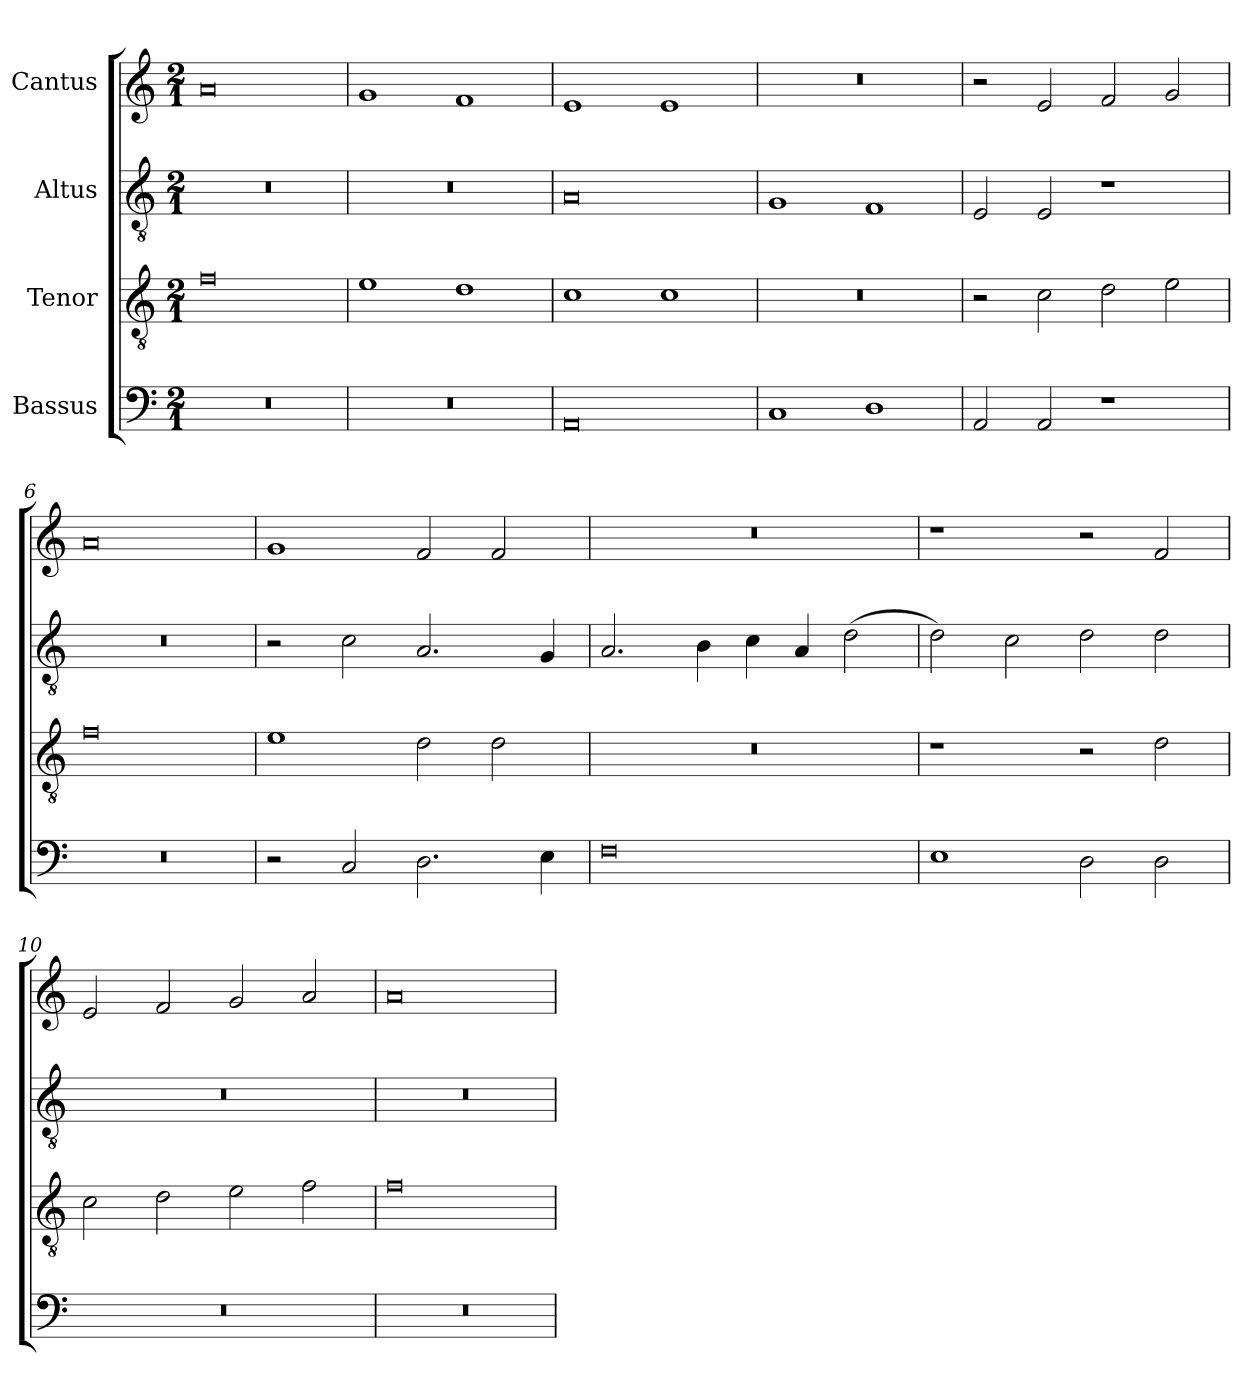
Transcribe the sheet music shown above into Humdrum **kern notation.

**kern	**kern	**kern	**kern
*part4	*part3	*part2	*part1
*staff4	*staff3	*staff2	*staff1
*I"Bassus	*I"Tenor	*I"Altus	*I"Cantus
!!LO:PB:g=z
*clefF4	*clefGv2	*clefGv2	*clefG2
*	*ITrd7c12	*ITrd7c12	*
*k[]	*k[]	*k[]	*k[]
*C:	*C:	*C:	*C:
*M2/1	*M2/1	*M2/1	*M2/1
*MM320	*MM320	*MM320	*MM320
=1	=1	=1	=1
!LO:N:vis=1	!	!LO:N:vis=1	!
0r	0Fi	0r	0ai
=2	=2	=2	=2
!LO:N:vis=1	!	!LO:N:vis=1	!
0r	1Ei	0r	1gi
.	1Di	.	1fi
=3	=3	=3	=3
0AAi	1Ci	0AAi	1ei
.	1Ci	.	1ei
=4	=4	=4	=4
!	!LO:N:vis=1	!	!LO:N:vis=1
1Ci	0r	1GGi	0r
1Di	.	1FFi	.
=5	=5	=5	=5
2AAi/	2r	2EEi/	2r
2AAi/	2Ci\	2EEi/	2ei/
1r	2Di\	1r	2fi/
.	2Ei\	.	2gi/
=6	=6	=6	=6
!LO:N:vis=1	!	!LO:N:vis=1	!
0r	0Fi	0r	0ai
=7	=7	=7	=7
2r	1Ei	2r	1gi
2Ci/	.	2Ci\	.
2.Di\	2Di\	2.AAi/	2fi/
.	2Di\	.	2fi/
4Ei\	.	4GGi/	.
!!LO:LB:g=z
=8	=8	=8	=8
!	!LO:N:vis=1	!	!LO:N:vis=1
0Fi	0r	2.AAi/	0r
.	.	4BBi\	.
.	.	4Ci\	.
.	.	4AAi/	.
.	.	(2Di\	.
=9	=9	=9	=9
1Ei	1r	2Di\)	1r
.	.	2Ci\	.
2Di\	2r	2Di\	2r
2Di\	2Di\	2Di\	2fi/
=10	=10	=10	=10
!LO:N:vis=1	!	!LO:N:vis=1	!
0r	2Ci\	0r	2ei/
.	2Di\	.	2fi/
.	2Ei\	.	2gi/
.	2Fi\	.	2ai/
=11	=11	=11	=11
!LO:N:vis=1	!	!LO:N:vis=1	!
0r	0Fi	0r	0ai
=	=	=	=
*-	*-	*-	*-
